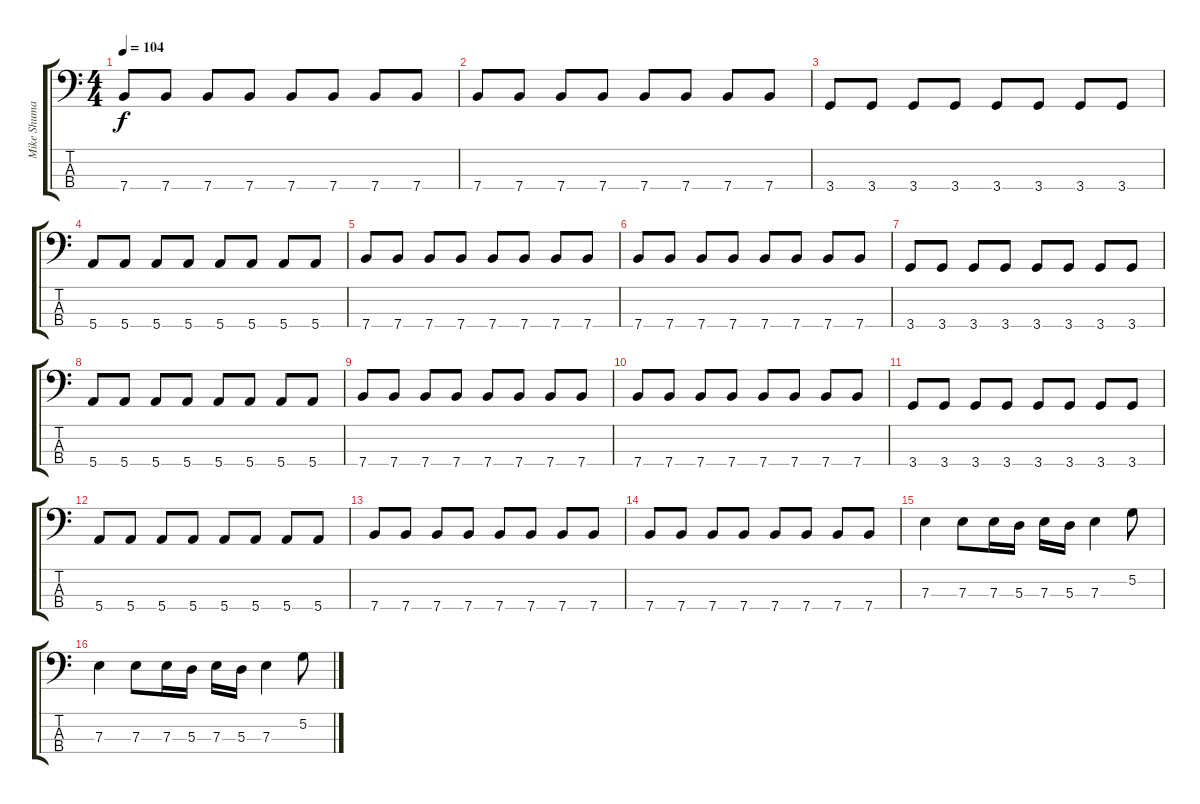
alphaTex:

\track ("Mike Shuman (Bass)" "Mike Shuma") {instrument electricbassfinger}
\staff {score tabs}
\tuning (G2 D2 A1 E1) {hide}
\ts (4 4)
\tempo 104
\clef f4
\ks c
7.4.8{dy f} 7.4.8 7.4.8 7.4.8 7.4.8 7.4.8 7.4.8 7.4.8 |
7.4.8 7.4.8 7.4.8 7.4.8 7.4.8 7.4.8 7.4.8 7.4.8 |
3.4.8 3.4.8 3.4.8 3.4.8 3.4.8 3.4.8 3.4.8 3.4.8 |
5.4.8 5.4.8 5.4.8 5.4.8 5.4.8 5.4.8 5.4.8 5.4.8 |
7.4.8 7.4.8 7.4.8 7.4.8 7.4.8 7.4.8 7.4.8 7.4.8 |
7.4.8 7.4.8 7.4.8 7.4.8 7.4.8 7.4.8 7.4.8 7.4.8 |
3.4.8 3.4.8 3.4.8 3.4.8 3.4.8 3.4.8 3.4.8 3.4.8 |
5.4.8 5.4.8 5.4.8 5.4.8 5.4.8 5.4.8 5.4.8 5.4.8 |
7.4.8 7.4.8 7.4.8 7.4.8 7.4.8 7.4.8 7.4.8 7.4.8 |
7.4.8 7.4.8 7.4.8 7.4.8 7.4.8 7.4.8 7.4.8 7.4.8 |
3.4.8 3.4.8 3.4.8 3.4.8 3.4.8 3.4.8 3.4.8 3.4.8 |
5.4.8 5.4.8 5.4.8 5.4.8 5.4.8 5.4.8 5.4.8 5.4.8 |
7.4.8 7.4.8 7.4.8 7.4.8 7.4.8 7.4.8 7.4.8 7.4.8 |
7.4.8 7.4.8 7.4.8 7.4.8 7.4.8 7.4.8 7.4.8 7.4.8 |
7.3.4 7.3.8 7.3.16 5.3.16 7.3.16 5.3.16 7.3.4 5.2.8 |
7.3.4 7.3.8 7.3.16 5.3.16 7.3.16 5.3.16 7.3.4 5.2.8
